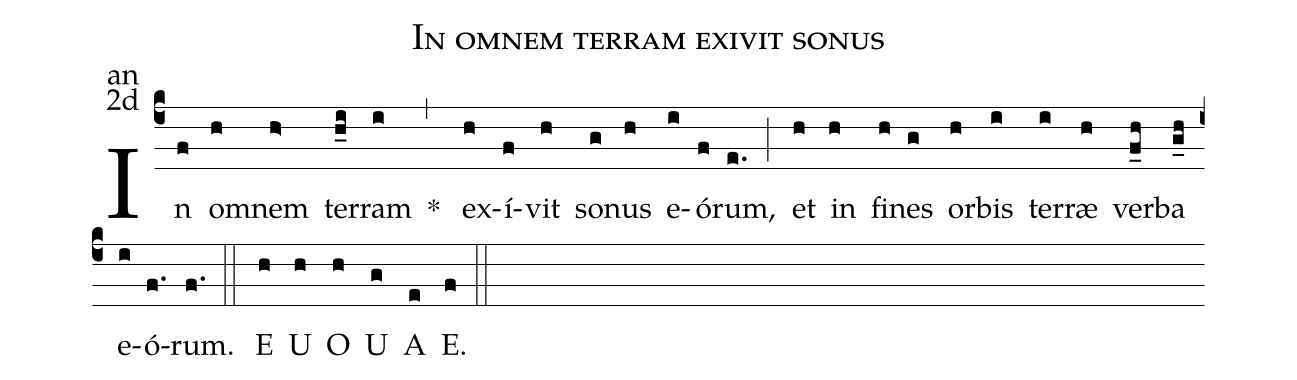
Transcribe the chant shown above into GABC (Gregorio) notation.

name:In omnem terram exivit sonus;
office-part:an;
mode:2d;
%%
(c4) In(f) o(h)mnem(h>) ter(h_i)ram(i) <sp>*</sp> (,)
ex(h)í(f)vit(h) so(g)nus(h) e(i)ó(f)rum,(e.) (;)
et(h) in(h) fi(h)nes(g) or(h)bis(i) ter(i)ræ(h) ver(f_h)ba(g_h) e(i)ó(f.)rum.(f.)  (::)
<eu>  E(h) U(h) O(h) U(g) A(e) E.(f) </eu> (::)
